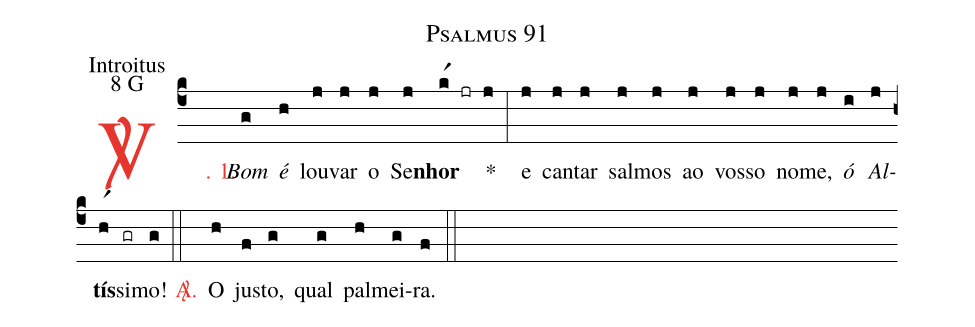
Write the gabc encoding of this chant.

name: Psalmus 91;
office-part: Introitus;
mode: 8;
mode-differentia: G;
%%
(c4)

<c><sp>V/</sp>. 1.</c>() <i>Bom</i>(g) <i>é</i>(h) lou(j)var(j) o(j) Se(j)<b>nhor</b>(kr1 jr j) *(:) e(j) can(j)tar(j) sal(j)mos(j) ao(j) vos(j)so(j) no(j)me,(j) <i>ó</i>(i) <i>Al</i>(j)<b>tís</b>(hr1)si(gr)mo!(g)

(::)

<nlba><c><sp>A/</sp>.</c>() O</nlba>(h) jus(f)to,(g) qual(g) pal(h)mei(g)ra.(f)

(::)
